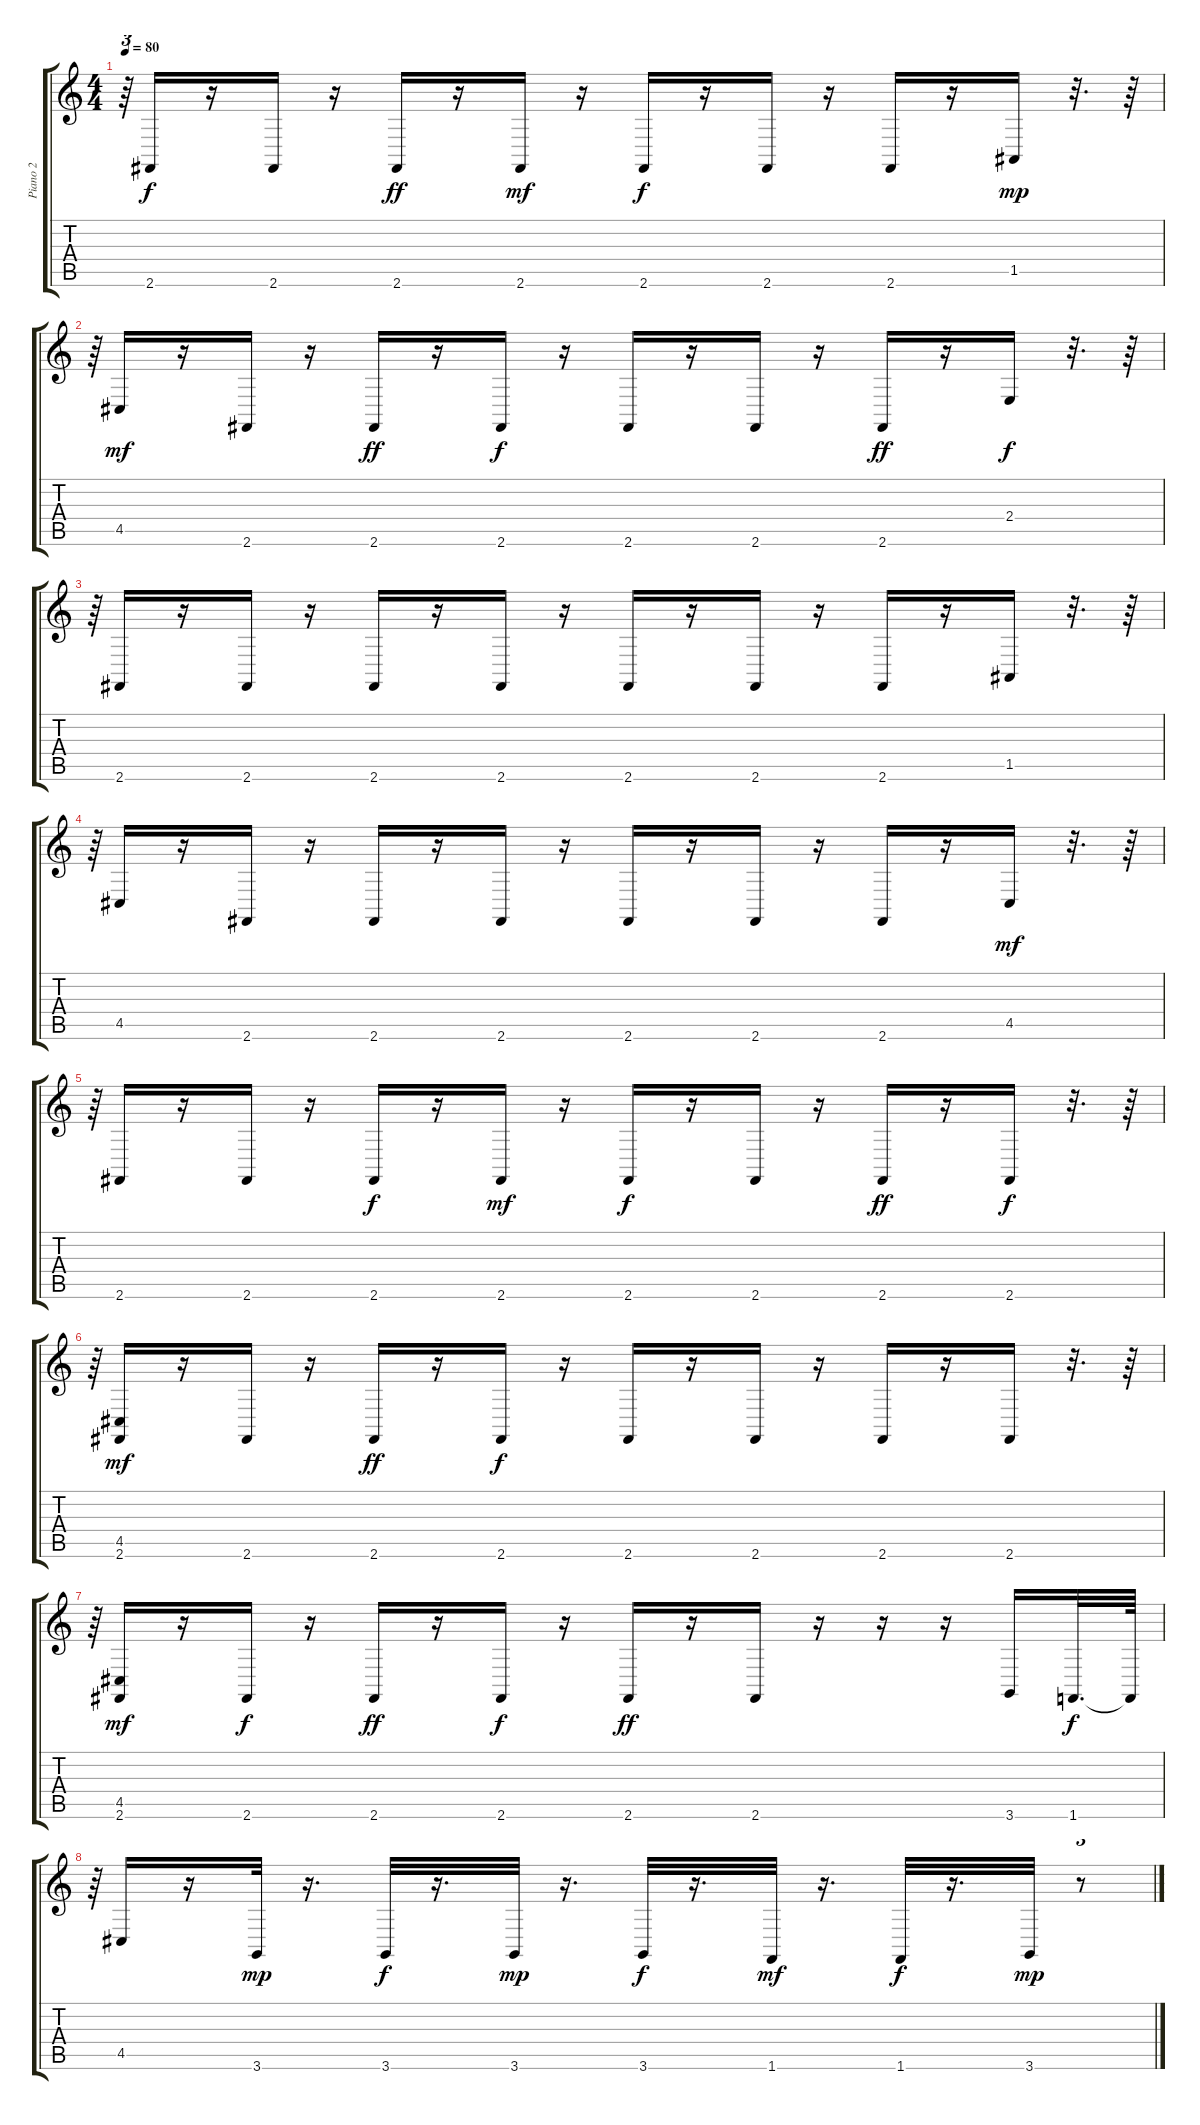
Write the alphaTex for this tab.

\track ("Piano 2" "Piano 2") {instrument acousticgrandpiano}
\staff {score tabs}
\tuning (E4 B3 G3 D3 A2 E2) {hide}
\ts (4 4)
\tempo 80
\clef g2
\ks c
r.64{tu (3 2) dy f} 2.6.16 r.16 2.6.16 r.16 2.6.16{dy ff} r.16 2.6.16{dy mf} r.16 2.6.16{dy f} r.16 2.6.16 r.16 2.6.16 r.16 1.5.16{dy mp} r.32{d} r.64 |
r.64{tu (3 2)} 4.5.16{dy mf} r.16 2.6.16 r.16 2.6.16{dy ff} r.16 2.6.16{dy f} r.16 2.6.16 r.16 2.6.16 r.16 2.6.16{dy ff} r.16 2.4.16{dy f} r.32{d} r.64 |
r.64{tu (3 2)} 2.6.16 r.16 2.6.16 r.16 2.6.16 r.16 2.6.16 r.16 2.6.16 r.16 2.6.16 r.16 2.6.16 r.16 1.5.16 r.32{d} r.64 |
r.64{tu (3 2)} 4.5.16 r.16 2.6.16 r.16 2.6.16 r.16 2.6.16 r.16 2.6.16 r.16 2.6.16 r.16 2.6.16 r.16 4.5.16{dy mf} r.32{d} r.64 |
r.64{tu (3 2)} 2.6.16 r.16 2.6.16 r.16 2.6.16{dy f} r.16 2.6.16{dy mf} r.16 2.6.16{dy f} r.16 2.6.16 r.16 2.6.16{dy ff} r.16 2.6.16{dy f} r.32{d} r.64 |
r.64{tu (3 2)} (4.5 2.6).16{dy mf} r.16 2.6.16 r.16 2.6.16{dy ff} r.16 2.6.16{dy f} r.16 2.6.16 r.16 2.6.16 r.16 2.6.16 r.16 2.6.16 r.32{d} r.64 |
r.64{tu (3 2)} (4.5 2.6).16{dy mf} r.16 2.6.16{dy f} r.16 2.6.16{dy ff} r.16 2.6.16{dy f} r.16 2.6.16{dy ff} r.16 2.6.16 r.16 r.16 r.16 3.6.16 1.6.32{d dy f} 1.6{t}.64 |
r.64{tu (3 2)} 4.5.16 r.16 3.6.32{dy mp} r.16{d} 3.6.32{dy f} r.16{d} 3.6.32{dy mp} r.16{d} 3.6.32{dy f} r.16{d} 1.6.32{dy mf} r.16{d} 1.6.32{dy f} r.16{d} 3.6.32{dy mp} r.8{tu (3 2)}
